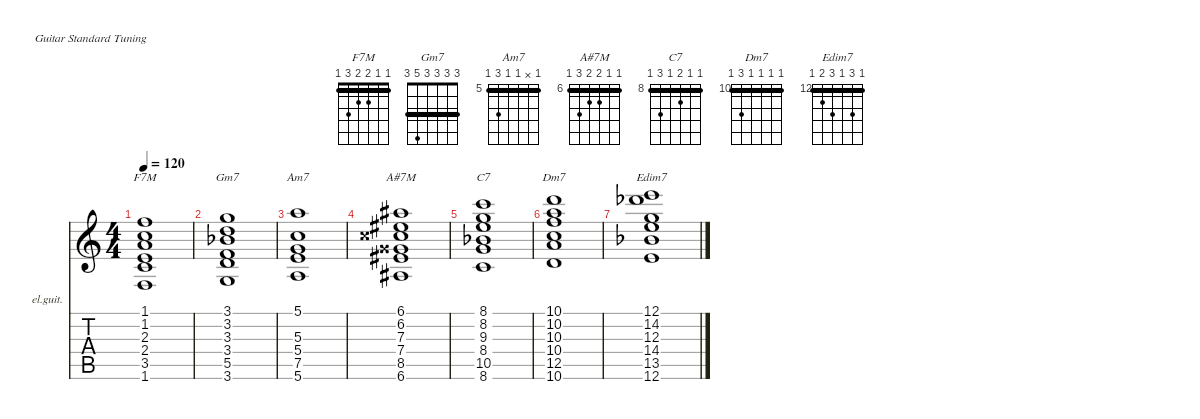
\defaultSystemsLayout 4
\hideDynamics
\bracketExtendMode nobrackets
\firstSystemTrackNameOrientation horizontal
\otherSystemsTrackNameOrientation horizontal
\track ("Electric Guitar (Clean)" "el.guit.") {instrument electricguitarclean}
\staff {score tabs}
\tuning (E4 B3 G3 D3 A2 E2)
\chord ("F7M" 1 1 2 2 3 1) {showfingering false barre (1 1)}
\chord ("Gm7" 3 3 3 3 5 3) {showfingering false barre (3 3 3 3)}
\chord ("Am7" 5 x 5 5 7 5) {firstfret 5 showfingering false barre (5 5 5)}
\chord ("A#7M" 6 6 7 7 8 6) {firstfret 6 showfingering false barre (6 6)}
\chord ("C7" 8 8 9 8 10 8) {firstfret 8 showfingering false barre (8 8 8)}
\chord ("Dm7" 10 10 10 10 12 10) {firstfret 10 showfingering false barre (10 10 10 10)}
\chord ("Edim7" 12 14 12 14 13 12) {firstfret 12 showfingering false barre (12 12)}
\ts (4 4)
\tempo 120
\clef g2
\ks c
(1.6 3.5 2.4 2.3 1.2 1.1).1{ch "F7M" dy mf instrument electricguitarclean beam Up} |
(3.6 5.5 3.4 3.3{acc b} 3.2 3.1).1{ch "Gm7" beam Up} |
(5.6 7.5 5.4 5.3 5.1).1{ch "Am7" beam Up} |
(6.6{acc #} 8.5{acc #} 7.4{acc x} 7.3{acc x} 6.2{acc #} 6.1{acc #}).1{ch "A#7M" beam Up} |
(8.6 10.5 8.4{acc b} 9.3 8.2 8.1).1{ch "C7" beam Down} |
(10.6 12.5 10.4 10.3 10.2 10.1).1{ch "Dm7" beam Down} |
(12.6 13.5{acc b} 14.4 12.3 14.2{acc b} 12.1).1{ch "Edim7" beam Down}
